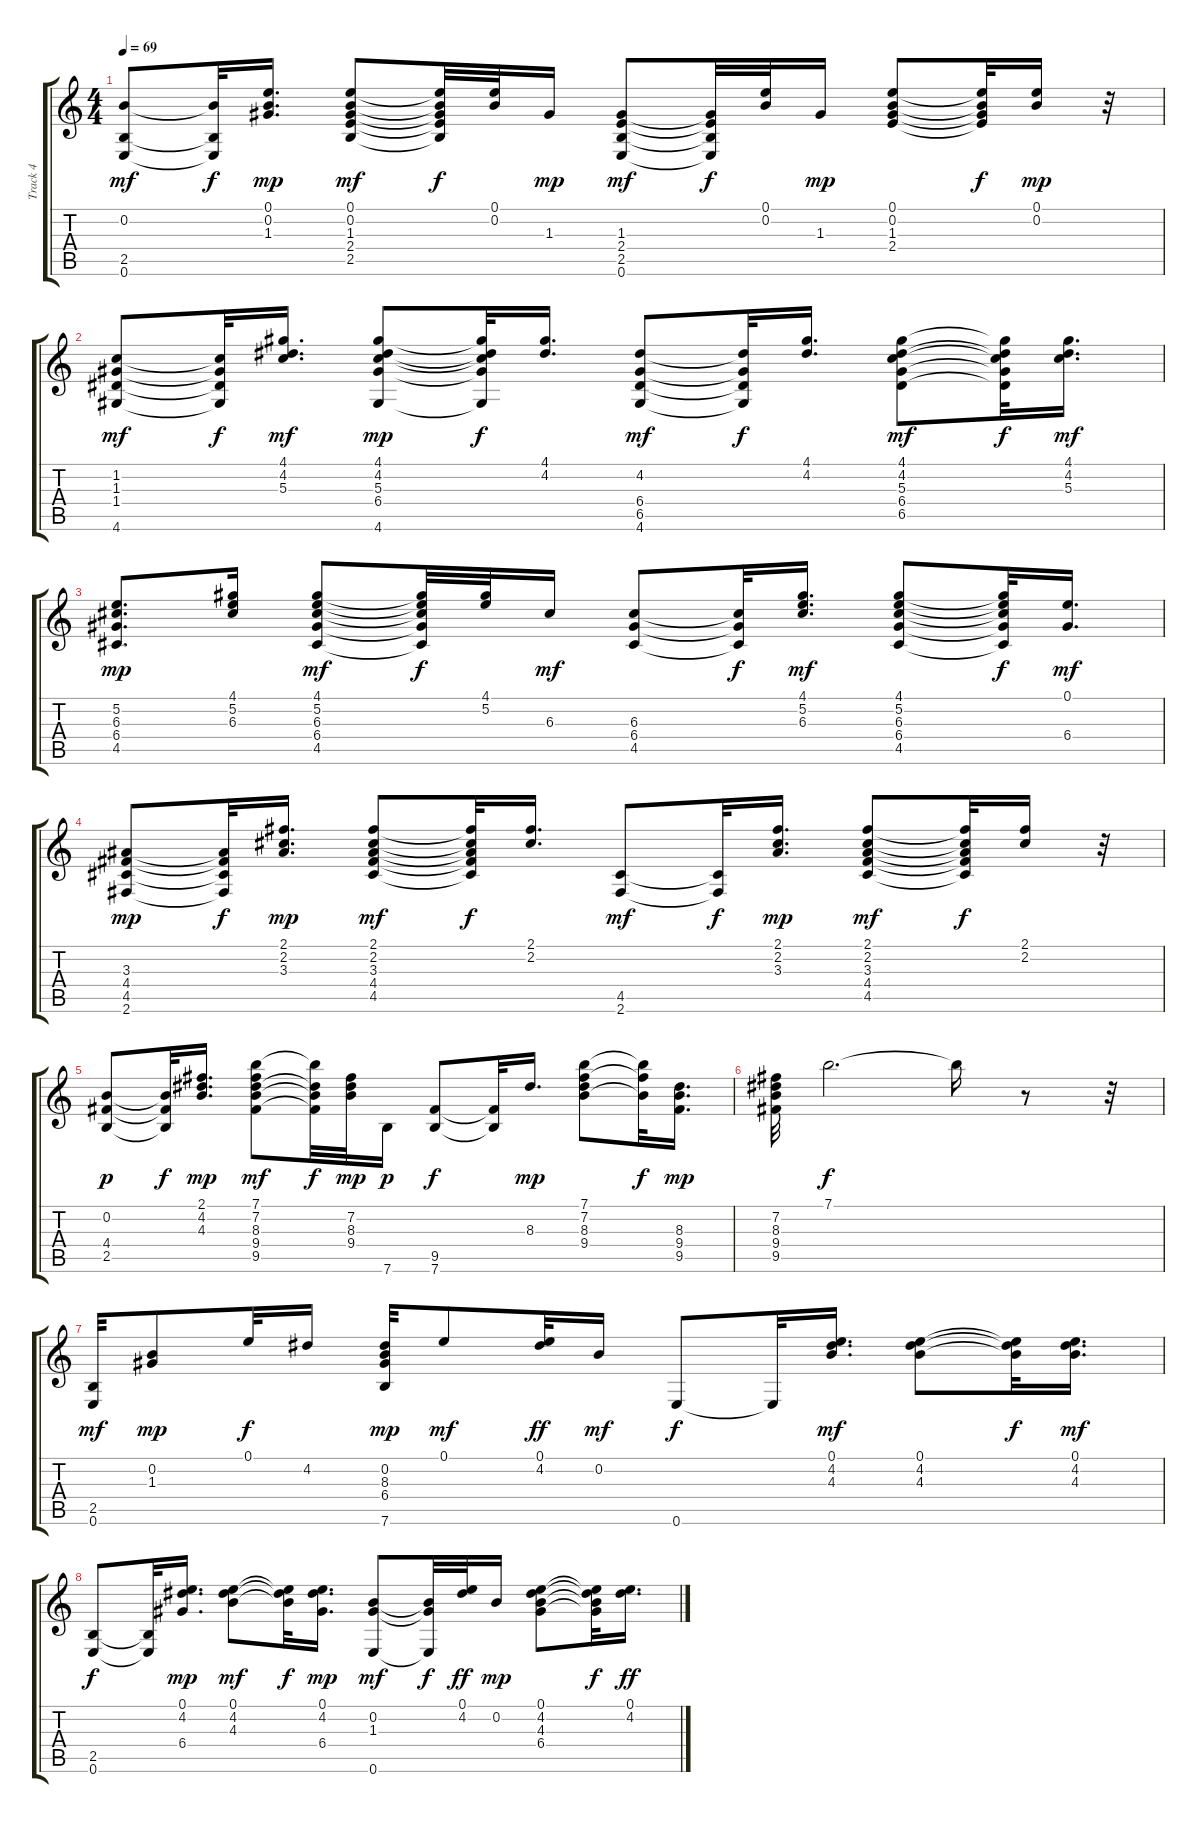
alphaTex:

\track ("Track 4" "Track 4") {instrument acousticguitarsteel}
\staff {score tabs}
\tuning (E4 B3 G3 D3 A2 E2) {hide}
\ts (4 4)
\tempo 69
\clef g2
\ks c
(0.2 2.5 0.6).8{dy mf} (0.2{t} 2.5{t} 0.6{t}).32{dy f} (0.1 0.2 1.3).16{d dy mp} (0.1 0.2 1.3 2.4 2.5).8{dy mf} (0.1{t} 0.2{t} 1.3{t} 2.4{t} 2.5{t}).32{dy f} (0.1 0.2).32 1.3.16{dy mp} (1.3 2.4 2.5 0.6).8{dy mf} (1.3{t} 2.4{t} 2.5{t} 0.6{t}).32{dy f} (0.1 0.2).32 1.3.16{dy mp} (0.1 0.2 1.3 2.4).8 (0.1{t} 0.2{t} 1.3{t} 2.4{t}).32{dy f} (0.1 0.2).16{dy mp} r.32 |
(1.2 1.3 1.4 4.6).8{dy mf} (1.2{t} 1.3{t} 1.4{t} 4.6{t}).32{dy f} (4.1 4.2 5.3).16{d dy mf} (4.1 4.2 5.3 6.4 4.6).8{dy mp} (4.1{t} 4.2{t} 5.3{t} 6.4{t} 4.6{t}).32{dy f} (4.1 4.2).16{d} (4.2 6.4 6.5 4.6).8{dy mf} (4.2{t} 6.4{t} 6.5{t} 4.6{t}).32{dy f} (4.1 4.2).16{d} (4.1 4.2 5.3 6.4 6.5).8{dy mf} (4.1{t} 4.2{t} 5.3{t} 6.4{t} 6.5{t}).32{dy f} (4.1 4.2 5.3).16{d dy mf} |
(5.2 6.3 6.4 4.5).8{d dy mp} (4.1 5.2 6.3).16 (4.1 5.2 6.3 6.4 4.5).8{dy mf} (4.1{t} 5.2{t} 6.3{t} 6.4{t} 4.5{t}).32{dy f} (4.1 5.2).32 6.3.16{dy mf} (6.3 6.4 4.5).8 (6.3{t} 6.4{t} 4.5{t}).32{dy f} (4.1 5.2 6.3).16{d dy mf} (4.1 5.2 6.3 6.4 4.5).8 (4.1{t} 5.2{t} 6.3{t} 6.4{t} 4.5{t}).32{dy f} (0.1 6.4).16{d dy mf} |
(3.3 4.4 4.5 2.6).8{dy mp} (3.3{t} 4.4{t} 4.5{t} 2.6{t}).32{dy f} (2.1 2.2 3.3).16{d dy mp} (2.1 2.2 3.3 4.4 4.5).8{dy mf} (2.1{t} 2.2{t} 3.3{t} 4.4{t} 4.5{t}).32{dy f} (2.1 2.2).16{d} (4.5 2.6).8{dy mf} (4.5{t} 2.6{t}).32{dy f} (2.1 2.2 3.3).16{d dy mp} (2.1 2.2 3.3 4.4 4.5).8{dy mf} (2.1{t} 2.2{t} 3.3{t} 4.4{t} 4.5{t}).32{dy f} (2.1 2.2).16 r.32 |
(0.2 4.4 2.5).8{dy p} (0.2{t} 4.4{t} 2.5{t}).32{dy f} (2.1 4.2 4.3).16{d dy mp} (7.1 7.2 8.3 9.4 9.5).8{dy mf} (7.1{t} 8.3{t} 9.4{t} 9.5{t}).32{dy f} (7.2 8.3 9.4).32{dy mp} 7.6.16{dy p} (9.5 7.6).8{dy f} (9.5{t} 7.6{t}).32 8.3.16{d dy mp} (7.1 7.2 8.3 9.4).8 (7.1{t} 7.2{t} 9.4{t}).32{dy f} (8.3 9.4 9.5).16{d dy mp} |
(7.2 8.3 9.4 9.5).32 7.1.2{d dy f} 7.1{t}.16 r.8 r.32 |
(2.5 0.6).32{dy mf} (0.2 1.3).8{dy mp} 0.1.32{dy f} 4.2.16 (0.2 8.3 6.4 7.6).32{dy mp} 0.1.8{dy mf} (0.1 4.2).32{dy ff} 0.2.16{dy mf} 0.6.8{dy f} 0.6{t}.32 (0.1 4.2 4.3).16{d dy mf} (0.1 4.2 4.3).8 (0.1{t} 4.2{t} 4.3{t}).32{dy f} (0.1 4.2 4.3).16{d dy mf} |
(2.5 0.6).8{dy f} (2.5{t} 0.6{t}).32 (0.1 4.2 6.4).16{d dy mp} (0.1 4.2 4.3).8{dy mf} (0.1{t} 4.2{t} 4.3{t}).32{dy f} (0.1 4.2 6.4).16{d dy mp} (0.2 1.3 0.6).8{dy mf} (0.2{t} 1.3{t} 0.6{t}).32{dy f} (0.1 4.2).32{dy ff} 0.2.16{dy mp} (0.1 4.2 4.3 6.4).8 (0.1{t} 4.2{t} 4.3{t} 6.4{t}).32{dy f} (0.1 4.2).16{d dy ff}
